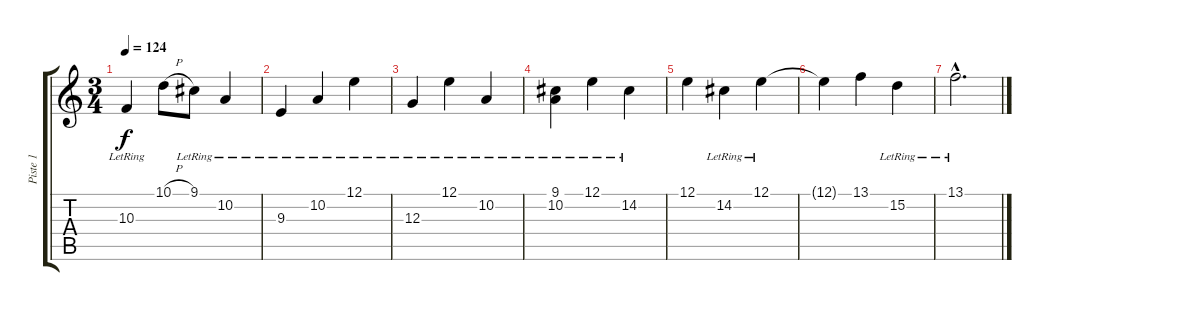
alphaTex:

\track ("Piste 1" "Piste 1") {instrument drawbarorgan}
\staff {score tabs}
\tuning (E4 B3 G3 D3 A2 E2) {hide}
\ts (3 4)
\tempo 124
\clef g2
\ks c
10.3{lr}.4{dy f} 10.1{h}.8 9.1{lr}.8 10.2{lr}.4 |
9.3{lr}.4 10.2{lr}.4 12.1{lr}.4 |
12.3{lr}.4 12.1{lr}.4 10.2{lr}.4 |
(9.1{lr} 10.2{lr}).4 12.1{lr}.4 14.2{lr}.4 |
12.1.4 14.2{lr}.4 12.1{lr}.4 |
12.1{t}.4 13.1.4 15.2{lr}.4 |
13.1{hac lr}.2{d}
